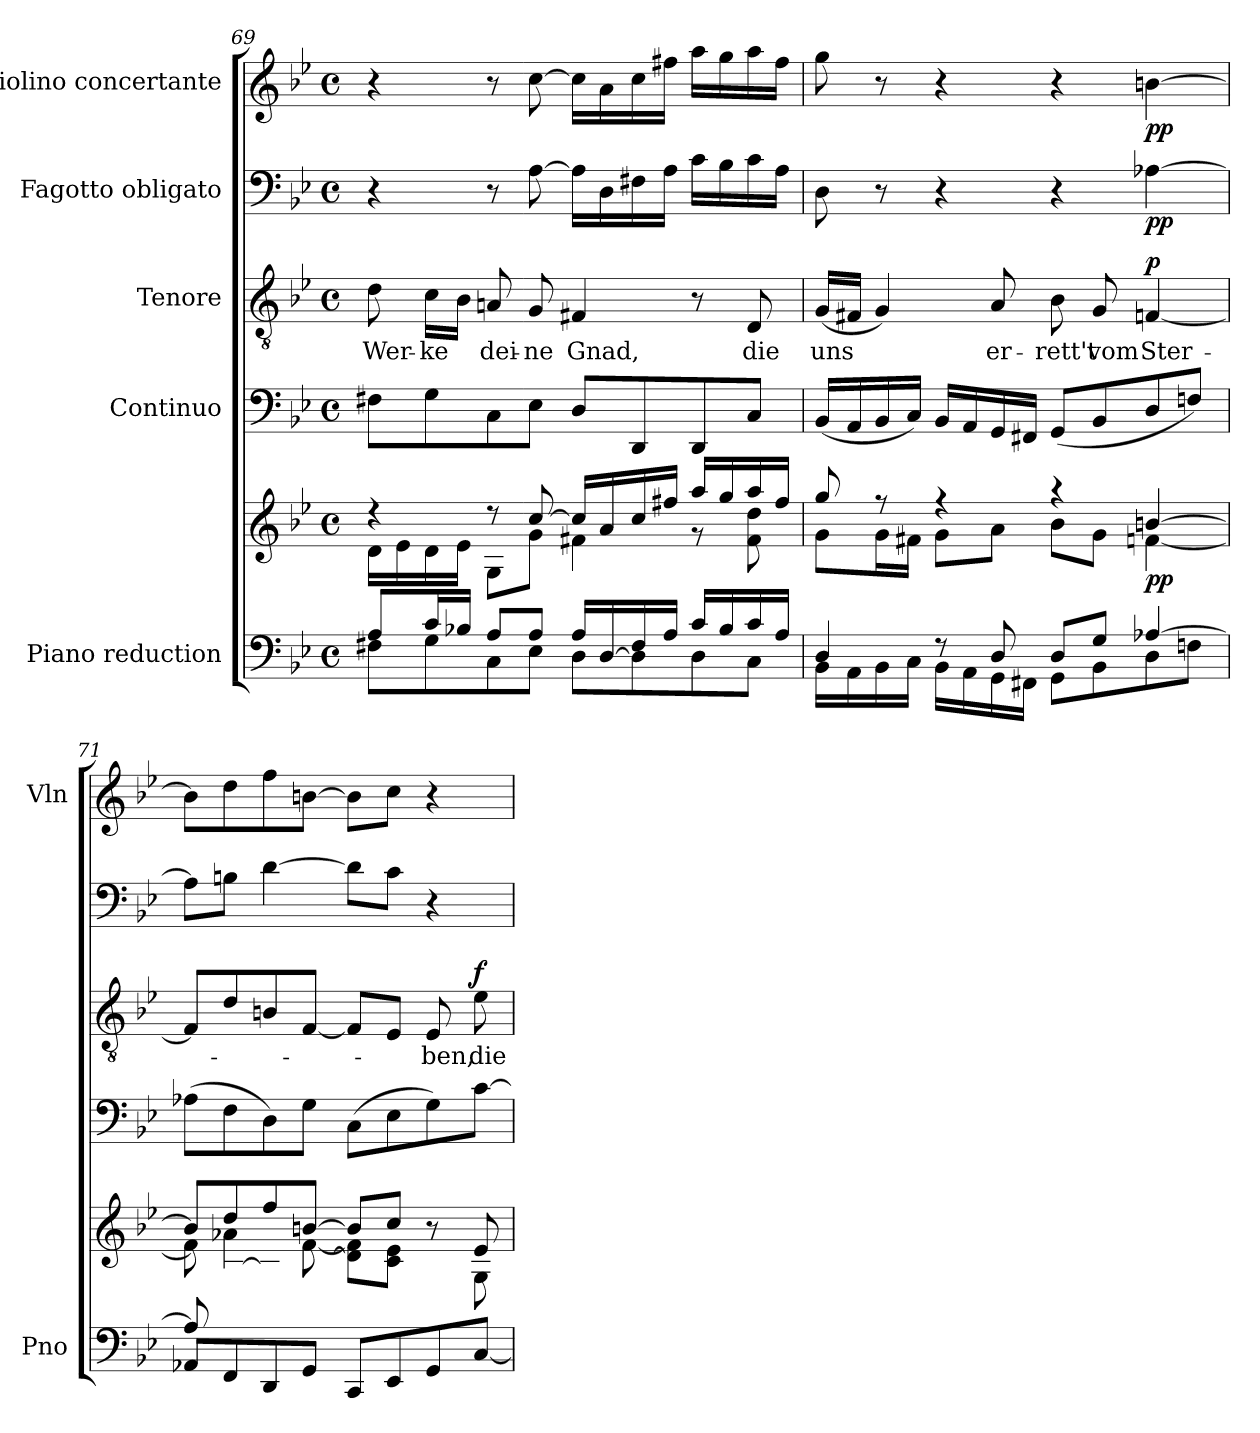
**kern	**kern	**dynam	**kern	**kern	**text	**dynam	**kern	**dynam	**kern	**dynam
*part5	*part5	*part5	*part4	*part3	*part3	*part3	*part2	*part2	*part1	*part1
*staff6	*staff5	*staff5/6	*staff4	*staff3	*staff3	*staff3	*staff2	*staff2	*staff1	*staff1
*I"Piano reduction	*	*	*I"Continuo	*I"Tenore	*	*	*I"Fagotto obligato	*	*I"Violino concertante	*
*I'Pno	*	*	*	*	*	*	*	*	*I'Vln	*
*clefF4	*clefG2	*	*clefF4	*clefGv2	*	*	*clefF4	*	*clefG2	*
*k[b-e-]	*k[b-e-]	*	*k[b-e-]	*k[b-e-]	*	*	*k[b-e-]	*	*k[b-e-]	*
*M4/4	*M4/4	*	*M4/4	*M4/4	*	*	*M4/4	*	*M4/4	*
*met(c)	*met(c)	*	*met(c)	*met(c)	*	*	*met(c)	*	*met(c)	*
=69	=69	=69	=69	=69	=69	=69	=69	=69	=69	=69
*^	*^	*	*	*	*	*	*	*	*	*
!	!	!	!	!	!	!	!LO:LY:b	!	!	!	!	!
8A/L	8F#X\L	4r	16d\LL	.	8F#X\L	8d\	Wer-	.	4r	.	4r	.
.	.	.	16e-\	.	.	.	.	.	.	.	.	.
!	!	!	!	!	!	!	!LO:LY:b	!	!	!	!	!
16c/L	8G\	.	16d\	.	8G\	16c\LL	-ke	.	.	.	.	.
16B-X/JJ	.	.	16e-\JJ	.	.	16B-\JJ	.	.	.	.	.	.
!	!	!	!	!	!	!	!LO:LY:b	!	!	!	!	!
8A/L	8C\	8r	8G\L	.	8C\	8An/	dei-	.	8r	.	8r	.
!	!	!	!	!	!	!	!LO:LY:b	!	!	!	!	!
8A/J	8E-\J	[8cc/	8g\J	.	8E-\J	8G/	-ne	.	[8A\	.	[8cc\	.
!	!	!	!	!	!	!	!LO:LY:b	!	!	!	!	!
16A/LL	8D\L	16cc/LL]	4f#X\	.	8D/L	4F#X/	Gnad,	.	16A\LL]	.	16cc\LL]	.
[<16D/	.	16a/	.	.	.	.	.	.	16D\	.	16a\	.
16F#/	8D\]	16cc/	.	.	8DD/	.	.	.	16F#X\	.	16cc\	.
16A/JJ	.	16ff#X/JJ	.	.	.	.	.	.	16A\JJ	.	16ff#X\JJ	.
16c/LL	8D\	16aa/LL	8r	.	8DD/	8r	.	.	16c\LL	.	16aa\LL	.
16B-/	.	16gg/	.	.	.	.	.	.	16B-\	.	16gg\	.
!	!	!	!	!	!	!	!LO:LY:b	!	!	!	!	!
16c/	8C\J	16aa:/	8f#\ 8dd\	.	8C/J	8D/	die	.	16c\	.	16aa\	.
16A/JJ	.	16ff#/JJ	.	.	.	.	.	.	16A\JJ	.	16ff#\JJ	.
=70	=70	=70	=70	=70	=70	=70	=70	=70	=70	=70	=70	=70
!	!	!	!	!	!	!	!LO:LY:b	!	!	!	!	!
4D/	16BB-\LL	8gg/	8g\L	.	(16BB-/LL	(16G/LL	uns	.	8D\	.	8gg\	.
.	16AA\	.	.	.	16AA/	16F#X/JJ	.	.	.	.	.	.
.	16BB-\	8r	16g\L	.	16BB-/	4G/)	.	.	8r	.	8r	.
.	16C\JJ	.	16f#X\JJ	.	16C/JJ)	.	.	.	.	.	.	.
8r	16BB-\LL	4r	8g\L	.	16BB-/LL	.	.	.	4r	.	4r	.
.	16AA\	.	.	.	16AA/	.	.	.	.	.	.	.
!	!	!	!	!	!	!	!LO:LY:b	!	!	!	!	!
8D/	16GG\	.	8a\J	.	16GG/	8A/	er-	.	.	.	.	.
.	16FF#X\JJ	.	.	.	16FF#X/JJ	.	.	.	.	.	.	.
!	!	!	!	!	!	!	!LO:LY:b	!	!	!	!	!
8D/L	8GG\L	4r	8b-\L	.	(8GG/L	8B-\	-rett't	.	4r	.	4r	.
!	!	!	!	!	!	!	!LO:LY:b	!	!	!	!	!
8G/J	8BB-\	.	8g\J	.	8BB-/	8G/	vom	.	.	.	.	.
!	!	!	!	!LO:DY:b	!	!	!LO:LY:b	!LO:DY:a	!	!LO:DY:b	!	!LO:DY:b
[4A-X/	8D\	[4bn/	[4fn\	pp	8D/	[4Fn/	Ster-	p	[4A-X\	pp	[4bn\	pp
.	8Fn\J	.	.	.	8Fn/J)	.	.	.	.	.	.	.
!!LO:PB:g=z
=71	=71	=71	=71	=71	=71	=71	=71	=71	=71	=71	=71	=71
*	*	*	*^	*	*	*	*	*	*	*	*	*
8A-/L]	8AA-X/L	8b/L]	8f\]	8ryy	.	(8A-X\L	8F/L]	.	.	8A-\L]	.	8b\L]	.
4.ryy	8FF/	8dd/	4a-X\	[8Bn\	.	8F\	8d/	.	.	8Bn\J	.	8dd\	.
.	8DD/	8ff/	.	8B\]	.	8D\)	8Bn/	.	.	[4d\	.	8ff\	.
.	8GG/J	[8bn/J	[8f\	[8d\J	.	8G\J	[8F/J	.	.	.	.	[8bn\J	.
2ryy	8CC/L	8b/L]	8d\] 8f\]L	2ryy	.	(8C\L	8F/L]	.	.	8d\L]	.	8b\L]	.
.	8EE-/	8cc/J	8c\ 8e-\J	.	.	8E-\	8E-/J	.	.	8c\J	.	8cc\J	.
!	!	!	!	!	!	!	!	!LO:LY:b	!	!	!	!	!
.	8GG/	8r	8ryy	.	.	8G\)	8E-/	-ben,	.	4r	.	4r	.
!	!	!	!	!	!	!	!	!LO:LY:b	!LO:DY:a	!	!	!	!
.	[<8C/J	8e-/	8G\	.	.	[8c\J	8e-\	die	f	.	.	.	.
*v	*v	*	*	*	*	*	*	*	*	*	*	*	*
*	*v	*v	*v	*	*	*	*	*	*	*	*	*
=	=	=	=	=	=	=	=	=	=	=
*-	*-	*-	*-	*-	*-	*-	*-	*-	*-	*-
